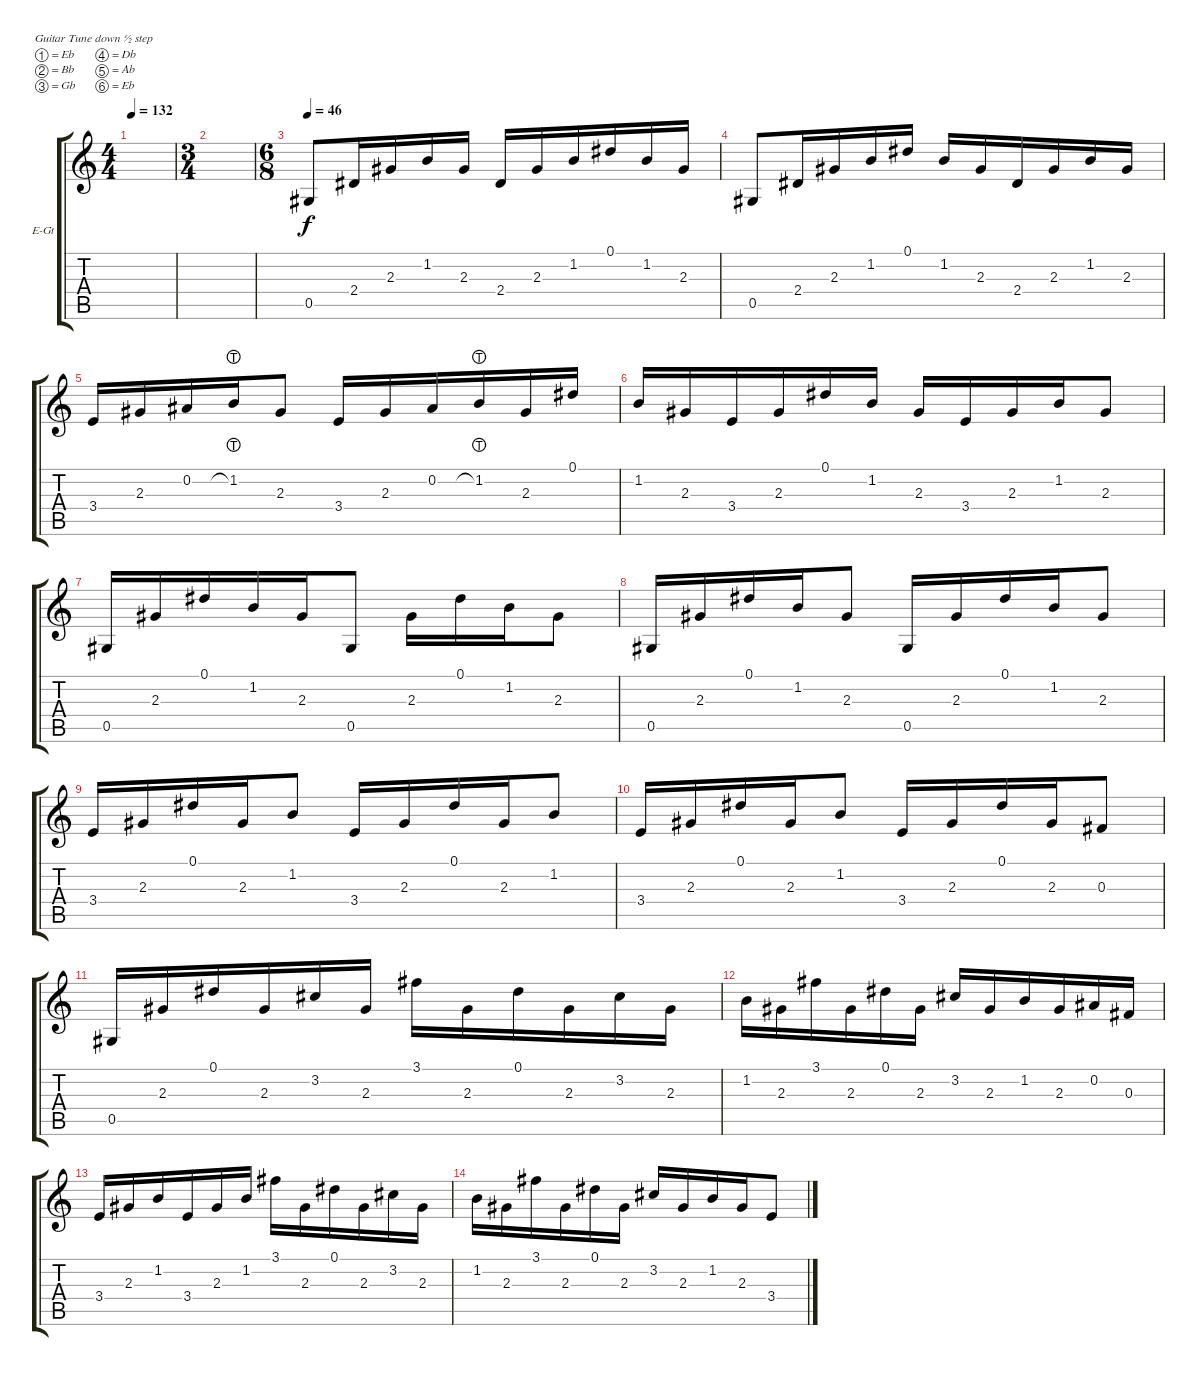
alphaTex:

\defaultSystemsLayout 4
\bracketExtendMode groupsimilarinstruments
\firstSystemTrackNameOrientation horizontal
\otherSystemsTrackNameOrientation horizontal
\track (" SOLO CLEAN" "E-Gt") {solo instrument electricguitarclean}
\staff {score tabs}
\tuning (Eb4 Bb3 Gb3 Db3 Ab2 Eb2)
\ts (4 4)
\tempo 132
\clef g2
\ks aminor
|
\ts (3 4)
|
\ts (6 8)
\tempo 46
0.5.8 2.4.16 2.3.16 1.2.16 2.3.16 2.4.16 2.3.16 1.2.16 0.1.16 1.2.16 2.3.16 |
0.5.8 2.4.16 2.3.16 1.2.16 0.1.16 1.2.16 2.3.16 2.4.16 2.3.16 1.2.16 2.3.16 |
3.4.16 2.3.16 0.2.16 1.2{lht}.16 2.3.8 3.4.16 2.3.16 0.2.16 1.2{lht}.16 2.3.16 0.1.16 |
1.2.16 2.3.16 3.4.16 2.3.16 0.1.16 1.2.16 2.3.16 3.4.16 2.3.16 1.2.16 2.3.8 |
0.5.16 2.3.16 0.1.16 1.2.16 2.3.16 0.5.8 2.3.16 0.1.16 1.2.16 2.3.8 |
0.5.16 2.3.16 0.1.16 1.2.16 2.3.8 0.5.16 2.3.16 0.1.16 1.2.16 2.3.8 |
3.4.16 2.3.16 0.1.16 2.3.16 1.2.8 3.4.16 2.3.16 0.1.16 2.3.16 1.2.8 |
3.4.16 2.3.16 0.1.16 2.3.16 1.2.8 3.4.16 2.3.16 0.1.16 2.3.16 0.3.8 |
0.5.16 2.3.16 0.1.16 2.3.16 3.2.16 2.3.16 3.1.16 2.3.16 0.1.16 2.3.16 3.2.16 2.3.16 |
1.2.16 2.3.16 3.1.16 2.3.16 0.1.16 2.3.16 3.2.16 2.3.16 1.2.16 2.3.16 0.2.16 0.3.16 |
3.4.16 2.3.16 1.2.16 3.4.16 2.3.16 1.2.16 3.1.16 2.3.16 0.1.16 2.3.16 3.2.16 2.3.16 |
1.2.16 2.3.16 3.1.16 2.3.16 0.1.16 2.3.16 3.2.16 2.3.16 1.2.16 2.3.16 3.4.8
